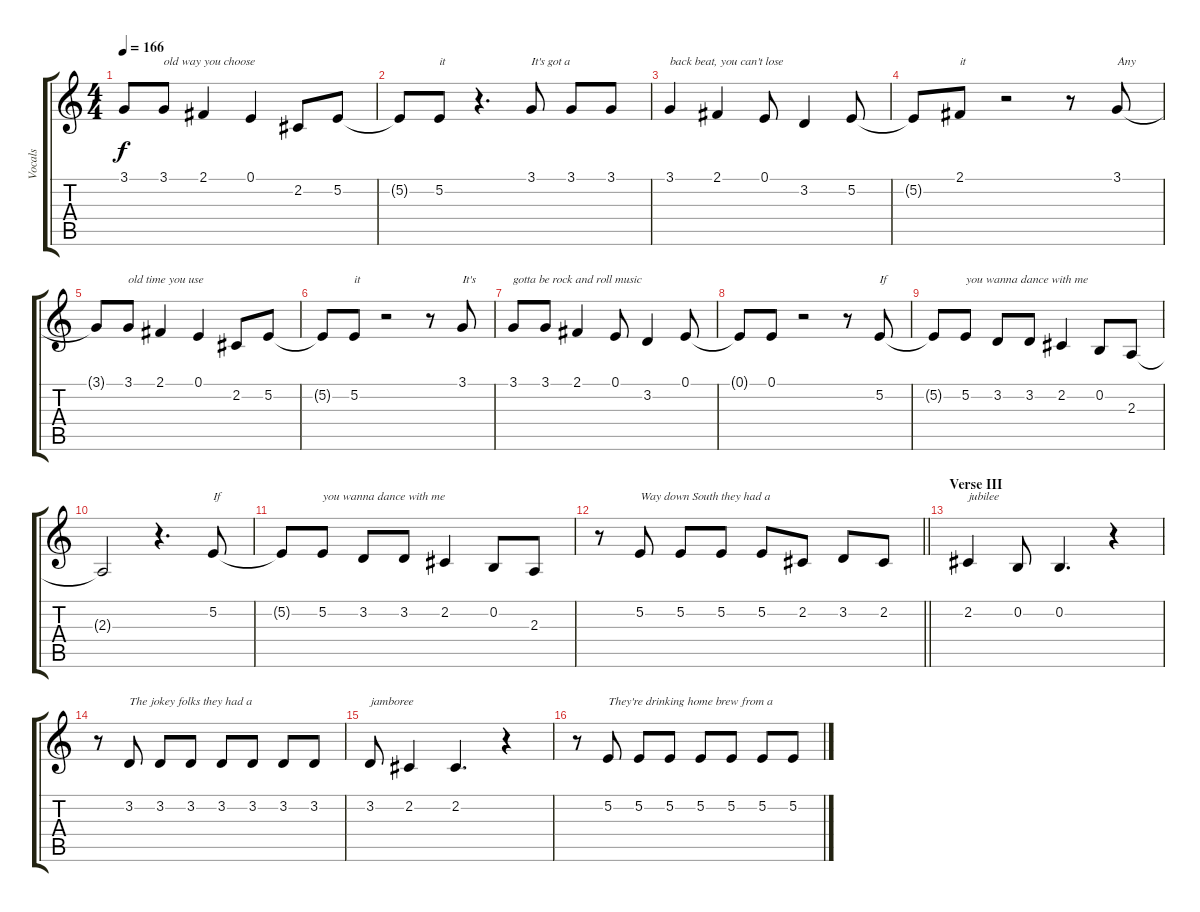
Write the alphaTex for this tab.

\track ("Vocals" "Vocals") {instrument tenorsax}
\staff {score tabs}
\tuning (E4 B3 G3 D3 A2 E2) {hide}
\ts (4 4)
\tempo 166
\clef g2
\ks c
3.1{t}.8{dy f} 3.1.8{txt "old way you choose"} 2.1.4 0.1.4 2.2.8 5.2.8 |
5.2{t}.8 5.2.8{txt "it"} r.4{d} 3.1.8{txt "It's got a"} 3.1.8 3.1.8 |
3.1.4{txt "back beat, you can't lose"} 2.1.4 0.1.8 3.2.4 5.2.8 |
5.2{t}.8 2.1.8{txt "it"} r.2 r.8 3.1.8{txt "Any"} |
3.1{t}.8 3.1.8{txt "old time you use"} 2.1.4 0.1.4 2.2.8 5.2.8 |
5.2{t}.8 5.2.8{txt "it"} r.2 r.8 3.1.8{txt "It's"} |
3.1.8{txt "gotta be rock and roll music"} 3.1.8 2.1.4 0.1.8 3.2.4 0.1.8 |
0.1{t}.8 0.1.8 r.2 r.8 5.2.8{txt "If"} |
5.2{t}.8 5.2.8{txt "you wanna dance with me"} 3.2.8 3.2.8 2.2.4 0.2.8 2.3.8 |
2.3{t}.2 r.4{d} 5.2.8{txt "If"} |
5.2{t}.8 5.2.8{txt "you wanna dance with me"} 3.2.8 3.2.8 2.2.4 0.2.8 2.3.8 |
\barLineRight lightlight
r.8 5.2.8{txt "Way down South they had a"} 5.2.8 5.2.8 5.2.8 2.2.8 3.2.8 2.2.8 |
\section ("" "Verse III")
2.2.4{txt "jubilee"} 0.2.8 0.2.4{d} r.4 |
r.8 3.2.8{txt "The jokey folks they had a"} 3.2.8 3.2.8 3.2.8 3.2.8 3.2.8 3.2.8 |
3.2.8{txt "jamboree"} 2.2.4 2.2.4{d} r.4 |
r.8 5.2.8{txt "They're drinking home brew from a"} 5.2.8 5.2.8 5.2.8 5.2.8 5.2.8 5.2.8
